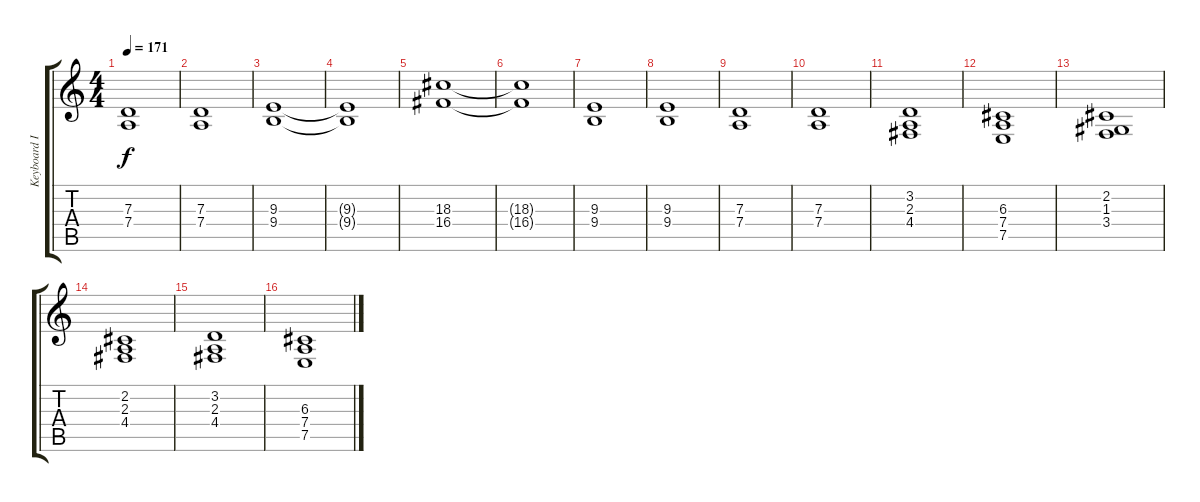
\track ("Keyboard II (Rhythm)" "Keyboard I") {instrument stringensemble1}
\staff {score tabs}
\tuning (E4 B3 G3 D3 A2 E2) {hide}
\ts (4 4)
\tempo 171
\clef g2
\ks c
(7.3 7.4).1{dy f} |
(7.3 7.4).1 |
(9.3 9.4).1 |
(9.3{t} 9.4{t}).1 |
(18.3 16.4).1 |
(18.3{t} 16.4{t}).1 |
(9.3 9.4).1 |
(9.3 9.4).1 |
(7.3 7.4).1 |
(7.3 7.4).1 |
(3.2 2.3 4.4).1 |
(6.3 7.4 7.5).1 |
(2.2 1.3 3.4).1 |
(2.2 2.3 4.4).1 |
(3.2 2.3 4.4).1 |
(6.3 7.4 7.5).1
